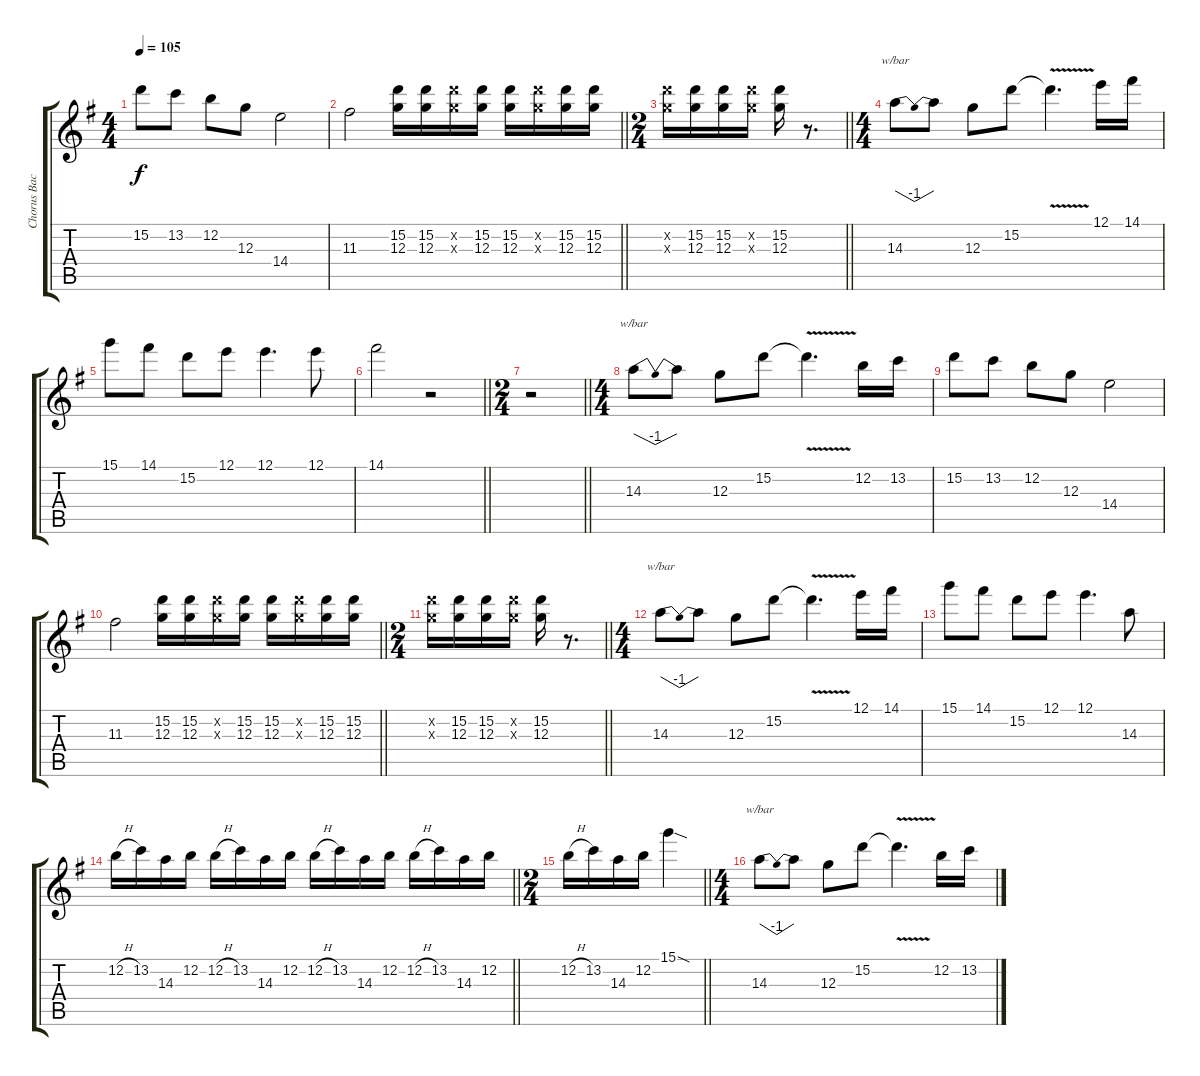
\track ("Chorus Back R" "Chorus Bac") {instrument overdrivenguitar}
\staff {score tabs}
\tuning (E4 B3 G3 D3 A2 E2) {hide}
\ts (4 4)
\tempo 105
\clef g2
\ks g
15.2.8{dy f} 13.2.8 12.2.8 12.3.8 14.4.2 |
\barLineRight lightlight
11.3.2 (15.2 12.3).16 (15.2 12.3).16 (15.2{x} 12.3{x}).16 (15.2 12.3).16 (15.2 12.3).16 (15.2{x} 12.3{x}).16 (15.2 12.3).16 (15.2 12.3).16 |
\ts (2 4)
\barLineRight lightlight
(15.2{x} 12.3{x}).16 (15.2 12.3).16 (15.2 12.3).16 (15.2{x} 12.3{x}).16 (15.2 12.3).16 r.8{d} |
\ts (4 4)
14.3.8{tbe (dip default 0 0 30 -4 60 0)} 14.3{t}.8 12.3.8 15.2.8 15.2{v t}.4{d} 12.1.16 14.1.16 |
15.1.8 14.1.8 15.2.8 12.1.8 12.1.4{d} 12.1.8 |
\barLineRight lightlight
14.1.2 r.2 |
\ts (2 4)
\barLineRight lightlight
r.2 |
\ts (4 4)
14.3.8{tbe (dip default 0 0 30 -4 60 0)} 14.3{t}.8 12.3.8 15.2.8 15.2{v t}.4{d} 12.2.16 13.2.16 |
15.2.8 13.2.8 12.2.8 12.3.8 14.4.2 |
\barLineRight lightlight
11.3.2 (15.2 12.3).16 (15.2 12.3).16 (15.2{x} 12.3{x}).16 (15.2 12.3).16 (15.2 12.3).16 (15.2{x} 12.3{x}).16 (15.2 12.3).16 (15.2 12.3).16 |
\ts (2 4)
\barLineRight lightlight
(15.2{x} 12.3{x}).16 (15.2 12.3).16 (15.2 12.3).16 (15.2{x} 12.3{x}).16 (15.2 12.3).16 r.8{d} |
\ts (4 4)
14.3.8{tbe (dip default 0 0 30 -4 60 0)} 14.3{t}.8 12.3.8 15.2.8 15.2{v t}.4{d} 12.1.16 14.1.16 |
15.1.8 14.1.8 15.2.8 12.1.8 12.1.4{d} 14.3.8 |
\barLineRight lightlight
12.2{h}.16 13.2.16 14.3.16 12.2.16 12.2{h}.16 13.2.16 14.3.16 12.2.16 12.2{h}.16 13.2.16 14.3.16 12.2.16 12.2{h}.16 13.2.16 14.3.16 12.2.16 |
\ts (2 4)
\barLineRight lightlight
12.2{h}.16 13.2.16 14.3.16 12.2.16 15.1{sod}.4 |
\ts (4 4)
14.3.8{tbe (dip default 0 0 30 -4 60 0)} 14.3{t}.8 12.3.8 15.2.8 15.2{v t}.4{d} 12.2.16 13.2.16
